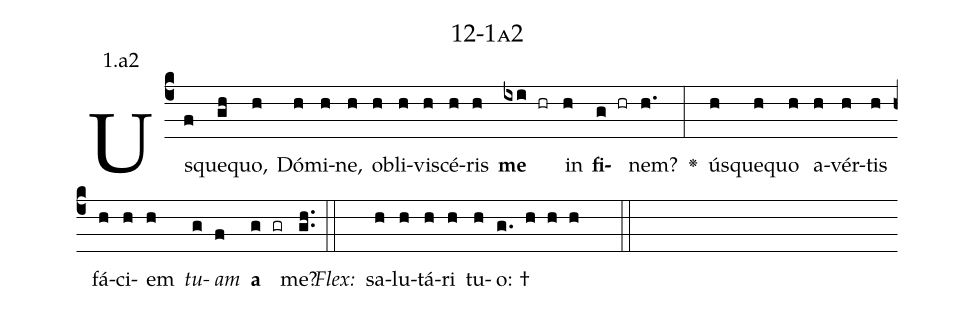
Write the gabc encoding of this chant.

name: 12-1a2;
annotation: 1.a2;
%%
(c4)Us(f)que(gh)quo,(h) Dó(h)mi(h)ne,(h) ob(h)li(h)vi(h)scé(h)ris(h) <b>me</b>(ixi hr) in(h) <b>fi</b>(g hr)nem?(h.) <v>\greheightstar</v>(:) ús(h)que(h)quo(h) a(h)vér(h)tis(h) fá(h)ci(h)em(h) <i>tu</i>(g)<i>am</i>(f) <b>a</b>(g gr) me?(gh..) (::)
<i>Flex:</i>()  sa(h)lu(h)tá(h)ri(h) tu(h)o: †(g. h h h  ::)

%E(h) u(h) o(g) u(f) a(g) e.(gh..) (::)
